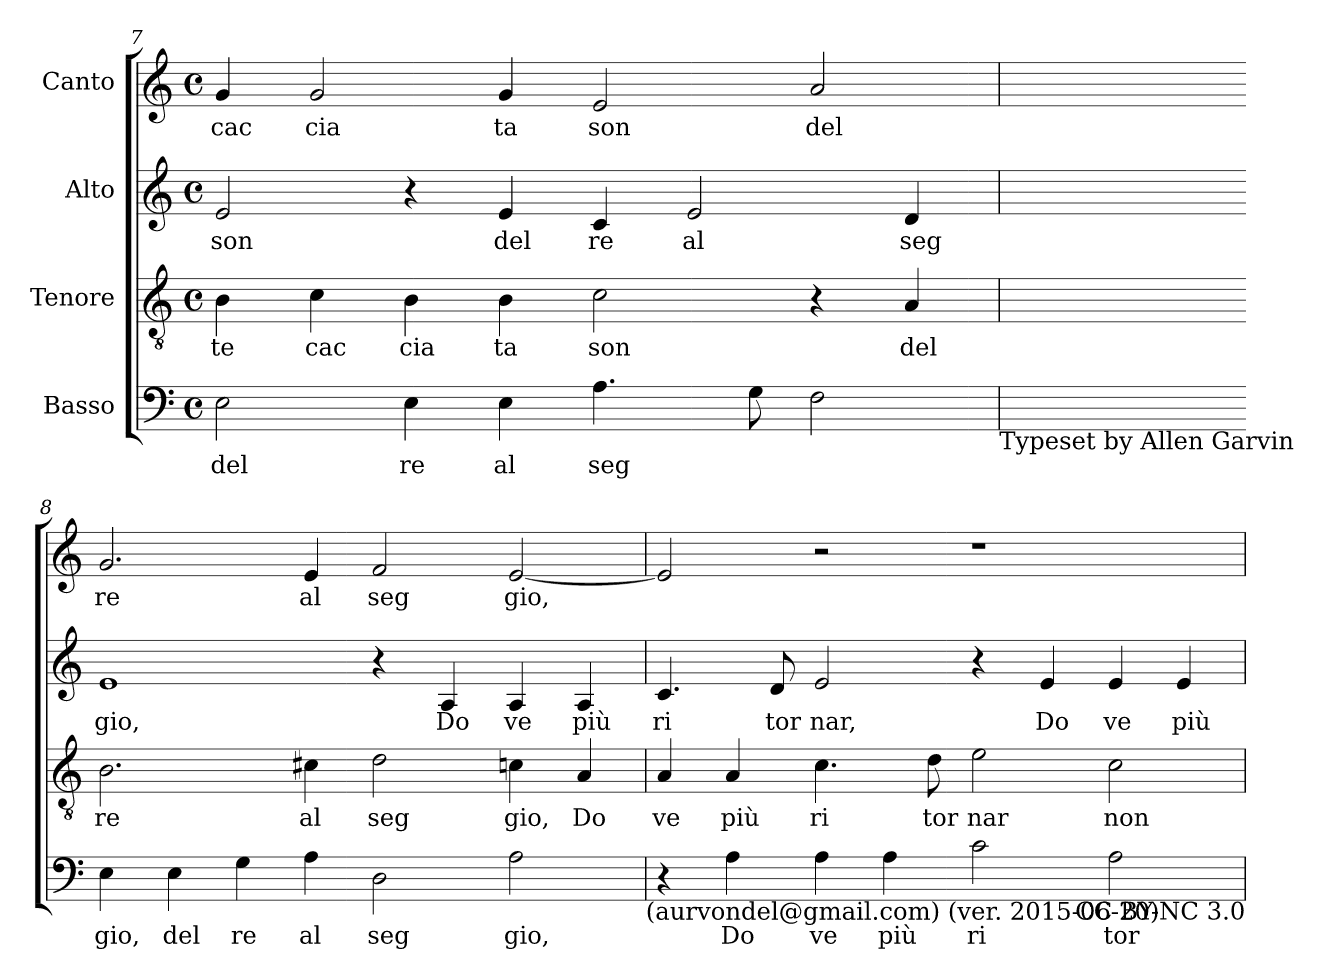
**kern	**text	**kern	**text	**kern	**text	**kern	**text
*part4	*part4	*part3	*part3	*part2	*part2	*part1	*part1
*staff4	*staff4	*staff3	*staff3	*staff2	*staff2	*staff1	*staff1
*I"Basso	*	*I"Tenore	*	*I"Alto	*	*I"Canto	*
!!LO:LB:g=z
*clefF4	*	*clefGv2	*	*clefG2	*	*clefG2	*
*M4/4	*	*M4/4	*	*M4/4	*	*M4/4	*
*met(c)	*	*met(c)	*	*met(c)	*	*met(c)	*
=7	=7	=7	=7	=7	=7	=7	=7
!	!LO:LY:b:cj	!	!LO:LY:b:cj	!	!LO:LY:b:cj	!	!LO:LY:b:cj
2E\	del	4B\	te	2e/	son	4g/	cac
!	!	!	!LO:LY:b:cj	!	!	!	!LO:LY:b:cj
.	.	4c\	cac	.	.	2g/	cia
!	!LO:LY:b:cj	!	!LO:LY:b:cj	!	!	!	!
4E\	re	4B\	cia	4r	.	.	.
!	!LO:LY:b:cj	!	!LO:LY:b:cj	!	!LO:LY:b:cj	!	!LO:LY:b:cj
4E\	al	4B\	ta	4e/	del	4g/	ta
!	!LO:LY:b	!	!LO:LY:b:cj	!	!LO:LY:b:cj	!	!LO:LY:b:cj
4.A\	seg	2c\	son	4c/	re	2e/	son
!	!	!	!	!	!LO:LY:b:cj	!	!
.	.	.	.	2e/	al	.	.
8G\	.	.	.	.	.	.	.
!	!	!	!	!	!	!	!LO:LY:b:cj
2F\	.	4r	.	.	.	2a/	del
!	!	!	!LO:LY:b:cj	!	!LO:LY:b:cj	!	!
.	.	4A/	del	4d/	seg	.	.
!LO:TX:b:t=Typeset by Allen Garvin	!	!	!	!	!	!	!
=8	=8	=8	=8	=8	=8	=8	=8
!	!LO:LY:b:cj	!	!LO:LY:b:cj	!	!LO:LY:b:cj	!	!LO:LY:b:cj
4E\	gio,	2.B\	re	1e	gio,	2.g/	re
!	!LO:LY:b:cj	!	!	!	!	!	!
4E\	del	.	.	.	.	.	.
!	!LO:LY:b:cj	!	!	!	!	!	!
4G\	re	.	.	.	.	.	.
!	!LO:LY:b:cj	!	!LO:LY:b:cj	!	!	!	!LO:LY:b:cj
4A\	al	4c#X\	al	.	.	4e/	al
!	!LO:LY:b:cj	!	!LO:LY:b:cj	!	!	!	!LO:LY:b:cj
2D\	seg	2d\	seg	4r	.	2f/	seg
!	!	!	!	!	!LO:LY:b:cj	!	!
.	.	.	.	4A/	Do	.	.
!	!LO:LY:b:cj	!	!LO:LY:b:cj	!	!LO:LY:b:cj	!	!LO:LY:b
2A\	gio,	4c\	gio,	4A/	ve	[<2e/	gio,
!	!	!	!LO:LY:b:cj	!	!LO:LY:b:cj	!	!
.	.	4A/	Do	4A/	più	.	.
!LO:TX:b:t=(aurvondel@gmail.com) (ver. 2015-06-20)	!	!	!	!	!	!	!
=9	=9	=9	=9	=9	=9	=9	=9
!	!	!	!LO:LY:b:cj	!	!LO:LY:b:cj	!	!
4r	.	4A/	ve	4.c/	ri	2e/]	.
!	!LO:LY:b:cj	!	!LO:LY:b:cj	!	!	!	!
4A\	Do	4A/	più	.	.	.	.
!	!	!	!	!	!LO:LY:b:cj	!	!
.	.	.	.	8d/	tor	.	.
!	!LO:LY:b:cj	!	!LO:LY:b:cj	!	!LO:LY:b:cj	!	!
4A\	ve	4.c\	ri	2e/	nar,	2r	.
!	!LO:LY:b:cj	!	!	!	!	!	!
4A\	più	.	.	.	.	.	.
!	!	!	!LO:LY:b:cj	!	!	!	!
.	.	8d\	tor	.	.	.	.
!	!LO:LY:b:cj	!	!LO:LY:b:cj	!	!	!	!
2c\	ri	2e\	nar	4r	.	1r	.
!	!	!	!	!	!LO:LY:b:cj	!	!
.	.	.	.	4e/	Do	.	.
!	!LO:LY:b:cj	!	!LO:LY:b:cj	!	!LO:LY:b:cj	!	!
2A\	tor	2c\	non	4e/	ve	.	.
!	!	!	!	!	!LO:LY:b:cj	!	!
.	.	.	.	4e/	più	.	.
!LO:TX:b:t=CC BY-NC 3.0	!	!	!	!	!	!	!
=	=	=	=	=	=	=	=
*-	*-	*-	*-	*-	*-	*-	*-
